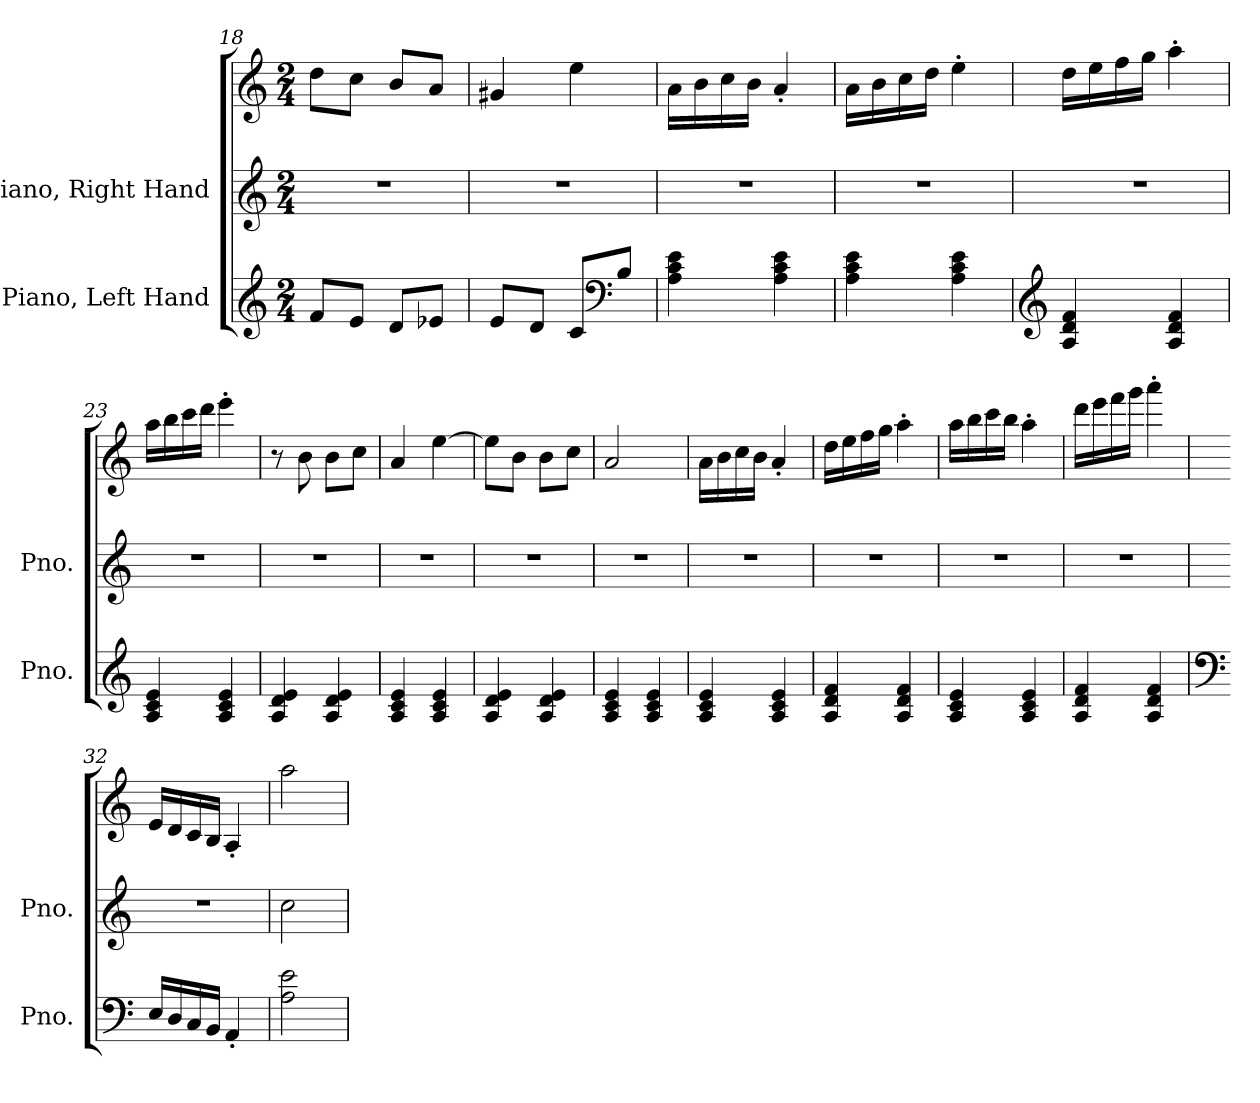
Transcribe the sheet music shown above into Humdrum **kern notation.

**kern	**kern	**kern
*part2	*part1	*part1
*staff3	*staff2	*staff1
*I"Piano, Left Hand	*I"Piano, Right Hand	*
*I'Pno.	*I'Pno.	*
*clefG2	*clefG2	*clefG2
*k[]	*k[]	*k[]
*M2/4	*M2/4	*M2/4
=18	=18	=18
8f/L	2r	8dd\L
8e/J	.	8cc\J
8d/L	.	8b/L
8e-X/J	.	8a/J
=19	=19	=19
8e/L	2r	4g#X/
8d/J	.	.
8c/L	.	4ee\
*clefF4	*	*
8B/J	.	.
!!LO:LB:g=z
=20	=20	=20
4A\ 4c\ 4e\	2r	16a\LL
.	.	16b\
.	.	16cc\
.	.	16b\JJ
4A\ 4c\ 4e\	.	4a'/
=21	=21	=21
4A\ 4c\ 4e\	2r	16a\LL
.	.	16b\
.	.	16cc\
.	.	16dd\JJ
4A\ 4c\ 4e\	.	4ee'\
=22	=22	=22
*clefG2	*	*
4A/ 4d/ 4f/	2r	16dd\LL
.	.	16ee\
.	.	16ff\
.	.	16gg\JJ
4A/ 4d/ 4f/	.	4aa'\
=23	=23	=23
4A/ 4c/ 4e/	2r	16aa\LL
.	.	16bb\
.	.	16ccc\
.	.	16ddd\JJ
4A/ 4c/ 4e/	.	4eee'\
=24	=24	=24
4A/ 4d/ 4e/	2r	8r
.	.	8b\
4A/ 4d/ 4e/	.	8b\L
.	.	8cc\J
=25	=25	=25
4A/ 4c/ 4e/	2r	4a/
4A/ 4c/ 4e/	.	[4ee\
=26	=26	=26
4A/ 4d/ 4e/	2r	8ee\L]
.	.	8b\J
4A/ 4d/ 4e/	.	8b\L
.	.	8cc\J
=27	=27	=27
4A/ 4c/ 4e/	2r	2a/
4A/ 4c/ 4e/	.	.
!!LO:PB:g=z
=28	=28	=28
4A/ 4c/ 4e/	2r	16a\LL
.	.	16b\
.	.	16cc\
.	.	16b\JJ
4A/ 4c/ 4e/	.	4a'/
=29	=29	=29
4A/ 4d/ 4f/	2r	16dd\LL
.	.	16ee\
.	.	16ff\
.	.	16gg\JJ
4A/ 4d/ 4f/	.	4aa'\
=30	=30	=30
4A/ 4c/ 4e/	2r	16aa\LL
.	.	16bb\
.	.	16ccc\
.	.	16bb\JJ
4A/ 4c/ 4e/	.	4aa'\
=31	=31	=31
4A/ 4d/ 4f/	2r	16ddd\LL
.	.	16eee\
.	.	16fff\
.	.	16ggg\JJ
4A/ 4d/ 4f/	.	4aaa'\
=32	=32	=32
*clefF4	*	*
16E/LL	2r	16e/LL
16D/	.	16d/
16C/	.	16c/
16BB/JJ	.	16B/JJ
4AA'/	.	4A'/
=33	=33	=33
2A\ 2e\	2cc\	2aa\
=	=	=
*-	*-	*-
